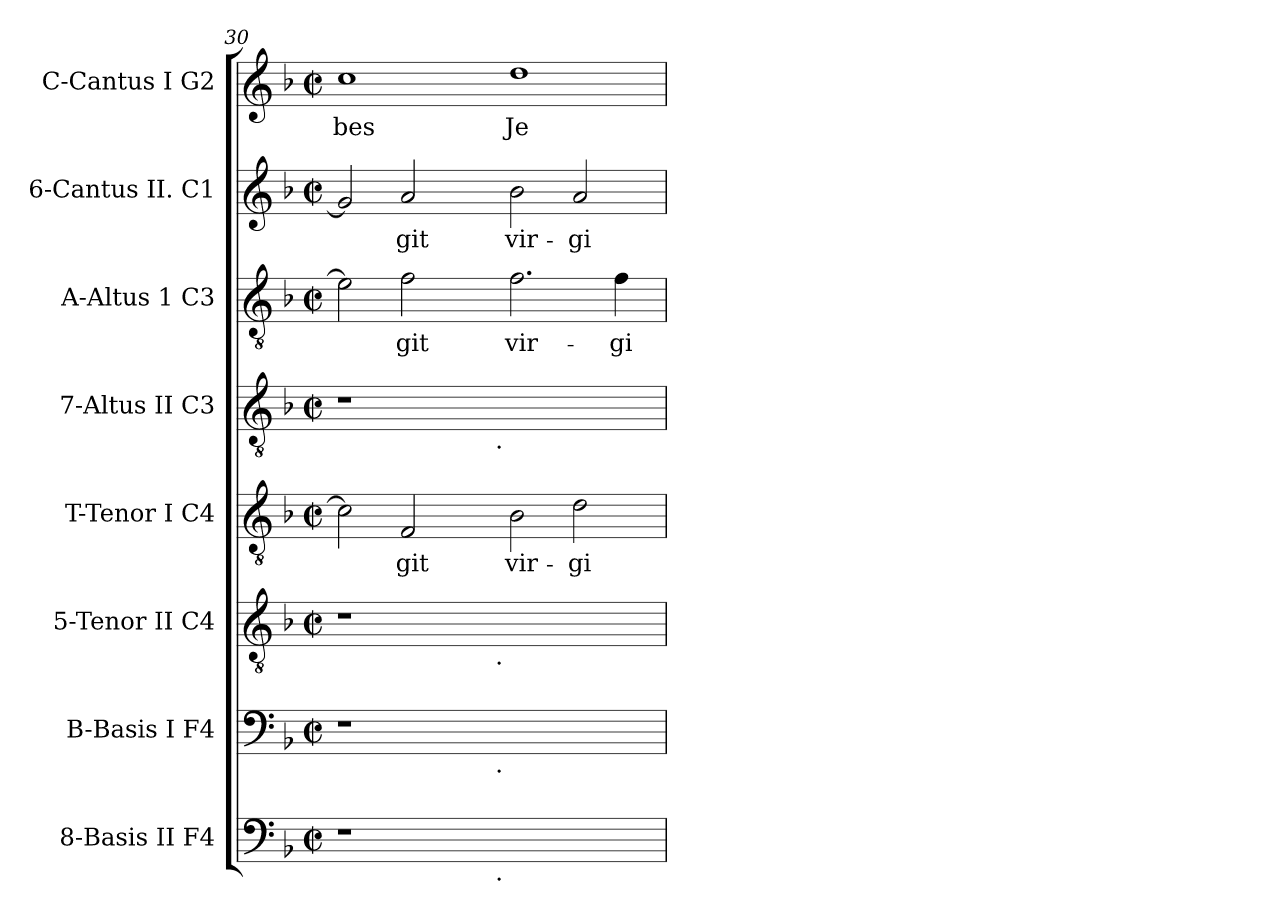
**kern	**kern	**kern	**kern	**text	**kern	**kern	**text	**kern	**text	**kern	**text
*part8	*part7	*part6	*part5	*part5	*part4	*part3	*part3	*part2	*part2	*part1	*part1
*staff8	*staff7	*staff6	*staff5	*staff5	*staff4	*staff3	*staff3	*staff2	*staff2	*staff1	*staff1
*I"8-Basis II  F4	*I"B-Basis I  F4	*I"5-Tenor II  C4	*I"T-Tenor I  C4	*	*I"7-Altus II  C3	*I"A-Altus 1  C3	*	*I"6-Cantus II.  C1	*	*I"C-Cantus I  G2	*
*	*I'B	*	*I'T	*	*	*I'A	*	*	*	*I'C	*
*clefF4	*clefF4	*clefGv2	*clefGv2	*	*clefGv2	*clefGv2	*	*clefG2	*	*clefG2	*
*k[b-]	*k[b-]	*k[b-]	*k[b-]	*	*k[b-]	*k[b-]	*	*k[b-]	*	*k[b-]	*
*F:	*F:	*F:	*F:	*	*F:	*F:	*	*F:	*	*F:	*
*M2/2	*M2/2	*M2/2	*M2/2	*	*M2/2	*M2/2	*	*M2/2	*	*M2/2	*
*met(c|)	*met(c|)	*met(c|)	*met(c|)	*	*met(c|)	*met(c|)	*	*met(c|)	*	*met(c|)	*
=30	=30	=30	=30	=30	=30	=30	=30	=30	=30	=30	=30
!	!	!	!	!LO:LY:b:cj	!	!	!LO:LY:b:cj	!	!LO:LY:b:cj	!	!LO:LY:b:cj
*^	*^	*^	*	*	*^	*	*	*	*	*	*
1r	2ryy	1r	2ryy	1r	2ryy	2c\]	--	1r	2ryy	2e\]	--	2g/]	--	1cc	-bes
!	!	!	!	!	!	!	!LO:LY:b:cj	!	!	!	!LO:LY:b:cj	!	!LO:LY:b:cj	!	!
.	4ryy	.	4ryy	.	4ryy	2F/	-git	.	4ryy	2f\	-git	2a/	-git	.	.
.	8ryy	.	8ryy	.	8ryy	.	.	.	8ryy	.	.	.	.	.	.
.	16ryy	.	16ryy	.	16ryy	.	.	.	16ryy	.	.	.	.	.	.
.	64ryy	.	64ryy	.	64ryy	.	.	.	64ryy	.	.	.	.	.	.
!	!	!	!	!	!	!	!	!	!LO:TX:b:t=.	!	!	!	!	!	!
!	!	!	!	!	!LO:TX:b:t=.	!	!	!	!	!	!	!	!	!	!
!	!	!	!LO:TX:b:t=.	!	!	!	!	!	!	!	!	!	!	!	!
!	!LO:TX:b:t=.	!	!	!	!	!	!	!	!	!	!	!	!	!	!
.	1ryy	.	1ryy	.	1ryy	.	.	.	1ryy	.	.	.	.	.	.
!	!	!	!	!	!	!	!LO:LY:b:cj	!	!	!	!LO:LY:b:cj	!	!LO:LY:b:cj	!	!LO:LY:b:cj
1ryy	.	1ryy	.	1ryy	.	2B-\	vir-	1ryy	.	2.f\	vir-	2b-\	vir-	1dd	Je-
!	!	!	!	!	!	!	!LO:LY:b:cj	!	!	!	!	!	!LO:LY:b:cj	!	!
.	.	.	.	.	.	2d\	-gi-	.	.	.	.	2a/	-gi-	.	.
!	!	!	!	!	!	!	!	!	!	!	!LO:LY:b:cj	!	!	!	!
.	.	.	.	.	.	.	.	.	.	4f\	-gi-	.	.	.	.
.	32.ryy	.	32.ryy	.	32.ryy	.	.	.	32.ryy	.	.	.	.	.	.
*v	*v	*	*	*v	*v	*	*	*v	*v	*	*	*	*	*	*
*	*v	*v	*	*	*	*	*	*	*	*	*	*
=	=	=	=	=	=	=	=	=	=	=	=
*-	*-	*-	*-	*-	*-	*-	*-	*-	*-	*-	*-
